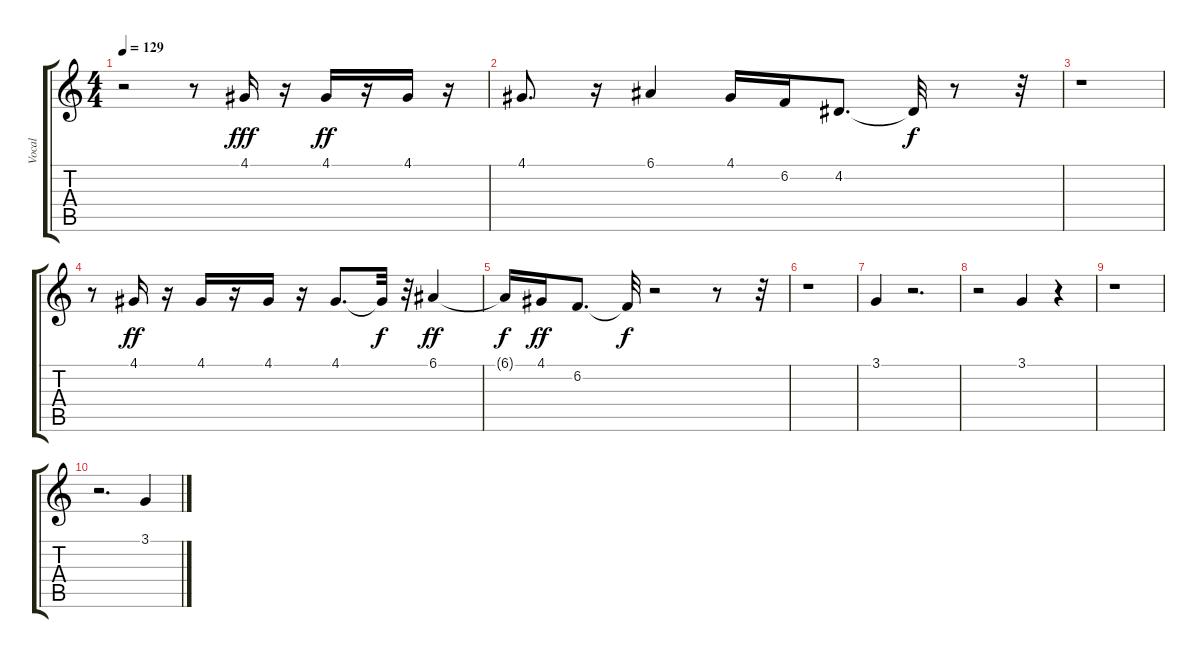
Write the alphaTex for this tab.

\track ("Vocal     " "Vocal     ") {instrument trombone}
\staff {score tabs}
\tuning (E4 B3 G3 D3 A2 E2) {hide}
\ts (4 4)
\tempo 129
\clef g2
\ks c
r.2{dy ff} r.8 4.1.16{dy fff} r.16 4.1.16{dy ff} r.16 4.1.16 r.16 |
4.1.8{d} r.16 6.1.4 4.1.16 6.2.16 4.2.8{d} 4.2{t}.32{dy f} r.8 r.32 |
r.1 |
r.8 4.1.16{dy ff} r.16 4.1.16 r.16 4.1.16 r.16 4.1.8{d} 4.1{t}.32{dy f} r.32 6.1.4{dy ff} |
6.1{t}.16{dy f} 4.1.16{dy ff} 6.2.8{d} 6.2{t}.32{dy f} r.2 r.8 r.32 |
r.1 |
3.1.4 r.2{d} |
r.2 3.1.4 r.4 |
r.1 |
r.2{d} 3.1.4
